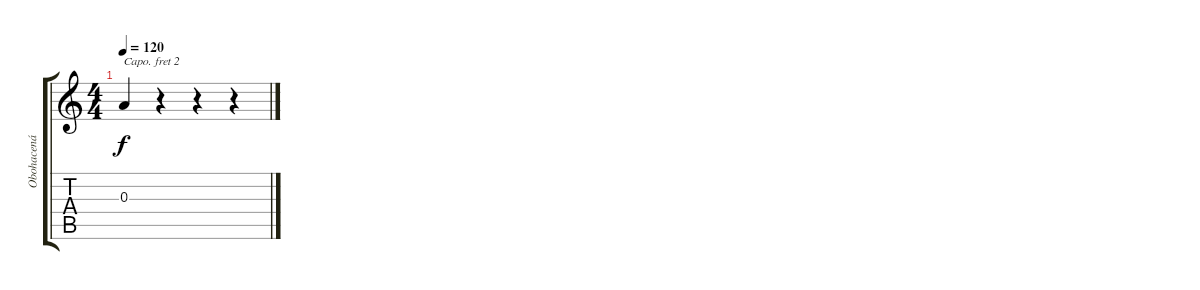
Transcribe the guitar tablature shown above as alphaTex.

\track ("Obohacená melodie" "Obohacená ") {instrument acousticguitarsteel}
\staff {score tabs}
\capo 2
\tuning (E4 B3 G3 D3 A2 E2) {hide}
\ts (4 4)
\tempo 120
\clef g2
\ks c
0.3.4{dy f} r.4 r.4 r.4
